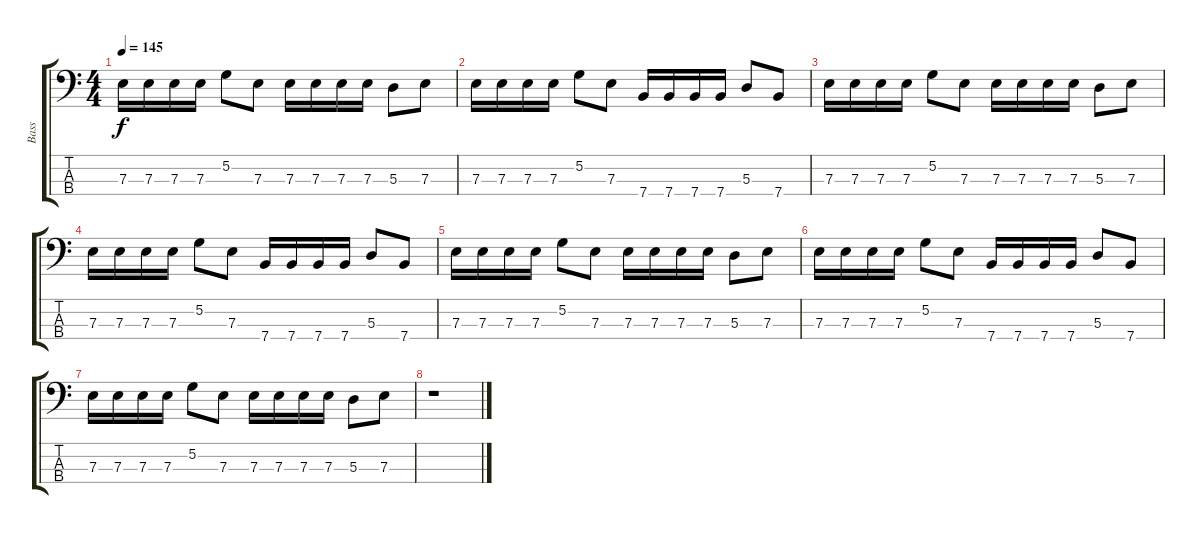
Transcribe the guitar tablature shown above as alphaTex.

\track ("Bass" "Bass") {instrument electricbassfinger}
\staff {score tabs}
\tuning (G2 D2 A1 E1) {hide}
\ts (4 4)
\tempo 145
\clef f4
\ks c
7.3.16{dy f} 7.3.16 7.3.16 7.3.16 5.2.8 7.3.8 7.3.16 7.3.16 7.3.16 7.3.16 5.3.8 7.3.8 |
7.3.16 7.3.16 7.3.16 7.3.16 5.2.8 7.3.8 7.4.16 7.4.16 7.4.16 7.4.16 5.3.8 7.4.8 |
7.3.16 7.3.16 7.3.16 7.3.16 5.2.8 7.3.8 7.3.16 7.3.16 7.3.16 7.3.16 5.3.8 7.3.8 |
7.3.16 7.3.16 7.3.16 7.3.16 5.2.8 7.3.8 7.4.16 7.4.16 7.4.16 7.4.16 5.3.8 7.4.8 |
7.3.16 7.3.16 7.3.16 7.3.16 5.2.8 7.3.8 7.3.16 7.3.16 7.3.16 7.3.16 5.3.8 7.3.8 |
7.3.16 7.3.16 7.3.16 7.3.16 5.2.8 7.3.8 7.4.16 7.4.16 7.4.16 7.4.16 5.3.8 7.4.8 |
7.3.16 7.3.16 7.3.16 7.3.16 5.2.8 7.3.8 7.3.16 7.3.16 7.3.16 7.3.16 5.3.8 7.3.8 |
r.1
